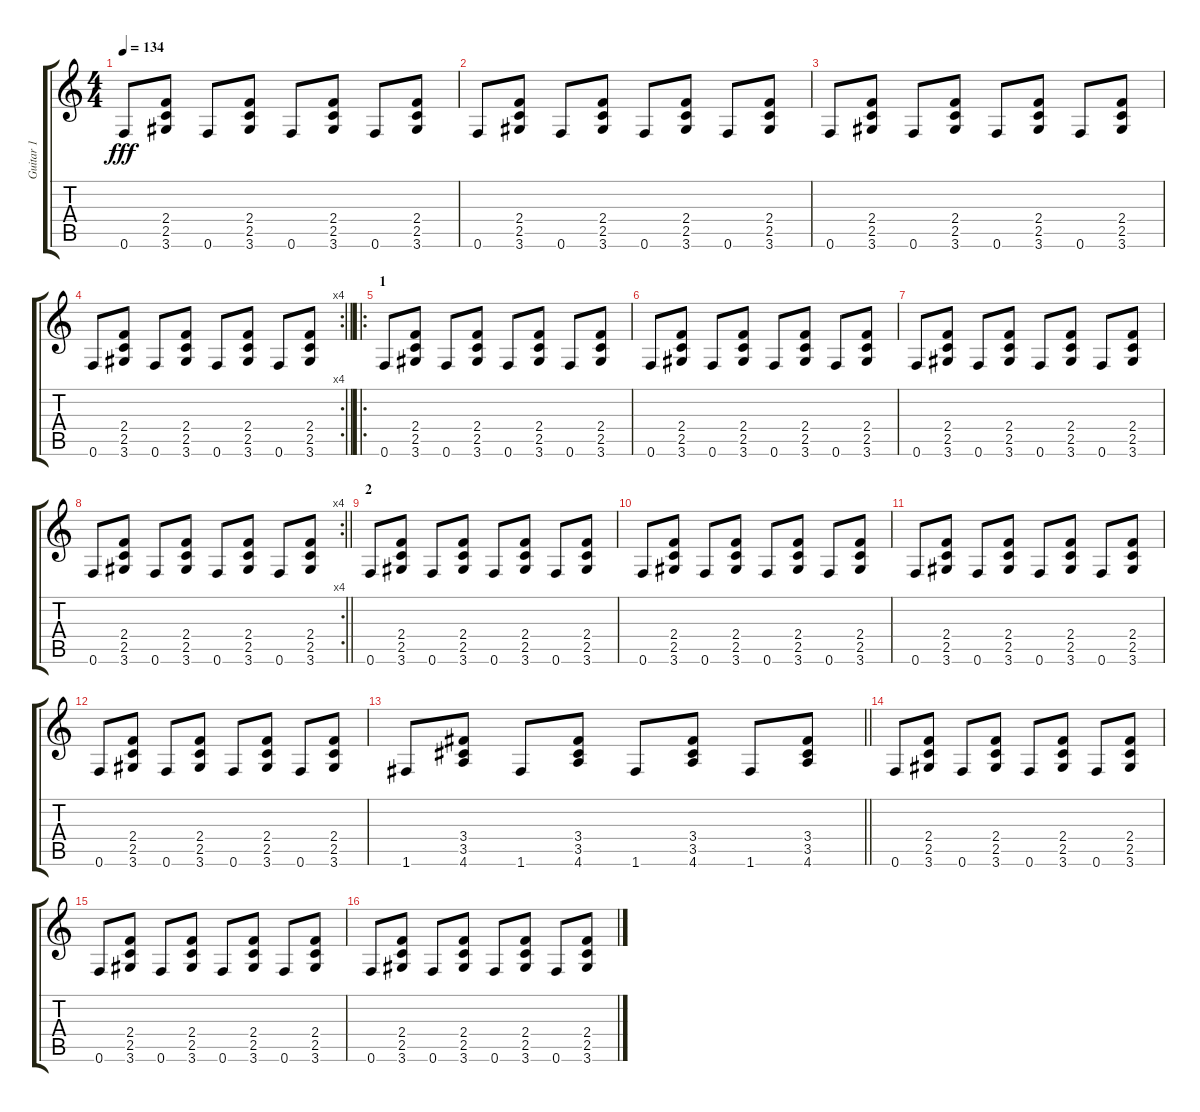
\track ("Guitar 1" "Guitar 1") {instrument distortionguitar}
\staff {score tabs}
\tuning (F4 C4 Ab3 Eb3 Bb2 F2) {hide}
\ts (4 4)
\tempo 134
\clef g2
\ks c
0.6.8{dy fff} (2.4 2.5 3.6).8 0.6.8 (2.4 2.5 3.6).8 0.6.8 (2.4 2.5 3.6).8 0.6.8 (2.4 2.5 3.6).8 |
0.6.8 (2.4 2.5 3.6).8 0.6.8 (2.4 2.5 3.6).8 0.6.8 (2.4 2.5 3.6).8 0.6.8 (2.4 2.5 3.6).8 |
0.6.8 (2.4 2.5 3.6).8 0.6.8 (2.4 2.5 3.6).8 0.6.8 (2.4 2.5 3.6).8 0.6.8 (2.4 2.5 3.6).8 |
\rc 4
\barLineRight lightlight
0.6.8 (2.4 2.5 3.6).8 0.6.8 (2.4 2.5 3.6).8 0.6.8 (2.4 2.5 3.6).8 0.6.8 (2.4 2.5 3.6).8 |
\ro
\section ("" "1")
0.6.8 (2.4 2.5 3.6).8 0.6.8 (2.4 2.5 3.6).8 0.6.8 (2.4 2.5 3.6).8 0.6.8 (2.4 2.5 3.6).8 |
0.6.8 (2.4 2.5 3.6).8 0.6.8 (2.4 2.5 3.6).8 0.6.8 (2.4 2.5 3.6).8 0.6.8 (2.4 2.5 3.6).8 |
0.6.8 (2.4 2.5 3.6).8 0.6.8 (2.4 2.5 3.6).8 0.6.8 (2.4 2.5 3.6).8 0.6.8 (2.4 2.5 3.6).8 |
\rc 4
\barLineRight lightlight
0.6.8 (2.4 2.5 3.6).8 0.6.8 (2.4 2.5 3.6).8 0.6.8 (2.4 2.5 3.6).8 0.6.8 (2.4 2.5 3.6).8 |
\section ("" "2")
0.6.8 (2.4 2.5 3.6).8 0.6.8 (2.4 2.5 3.6).8 0.6.8 (2.4 2.5 3.6).8 0.6.8 (2.4 2.5 3.6).8 |
0.6.8 (2.4 2.5 3.6).8 0.6.8 (2.4 2.5 3.6).8 0.6.8 (2.4 2.5 3.6).8 0.6.8 (2.4 2.5 3.6).8 |
0.6.8 (2.4 2.5 3.6).8 0.6.8 (2.4 2.5 3.6).8 0.6.8 (2.4 2.5 3.6).8 0.6.8 (2.4 2.5 3.6).8 |
0.6.8 (2.4 2.5 3.6).8 0.6.8 (2.4 2.5 3.6).8 0.6.8 (2.4 2.5 3.6).8 0.6.8 (2.4 2.5 3.6).8 |
\barLineRight lightlight
1.6.8 (3.4 3.5 4.6).8 1.6.8 (3.4 3.5 4.6).8 1.6.8 (3.4 3.5 4.6).8 1.6.8 (3.4 3.5 4.6).8 |
\section ("" "")
0.6.8 (2.4 2.5 3.6).8 0.6.8 (2.4 2.5 3.6).8 0.6.8 (2.4 2.5 3.6).8 0.6.8 (2.4 2.5 3.6).8 |
0.6.8 (2.4 2.5 3.6).8 0.6.8 (2.4 2.5 3.6).8 0.6.8 (2.4 2.5 3.6).8 0.6.8 (2.4 2.5 3.6).8 |
0.6.8 (2.4 2.5 3.6).8 0.6.8 (2.4 2.5 3.6).8 0.6.8 (2.4 2.5 3.6).8 0.6.8 (2.4 2.5 3.6).8
